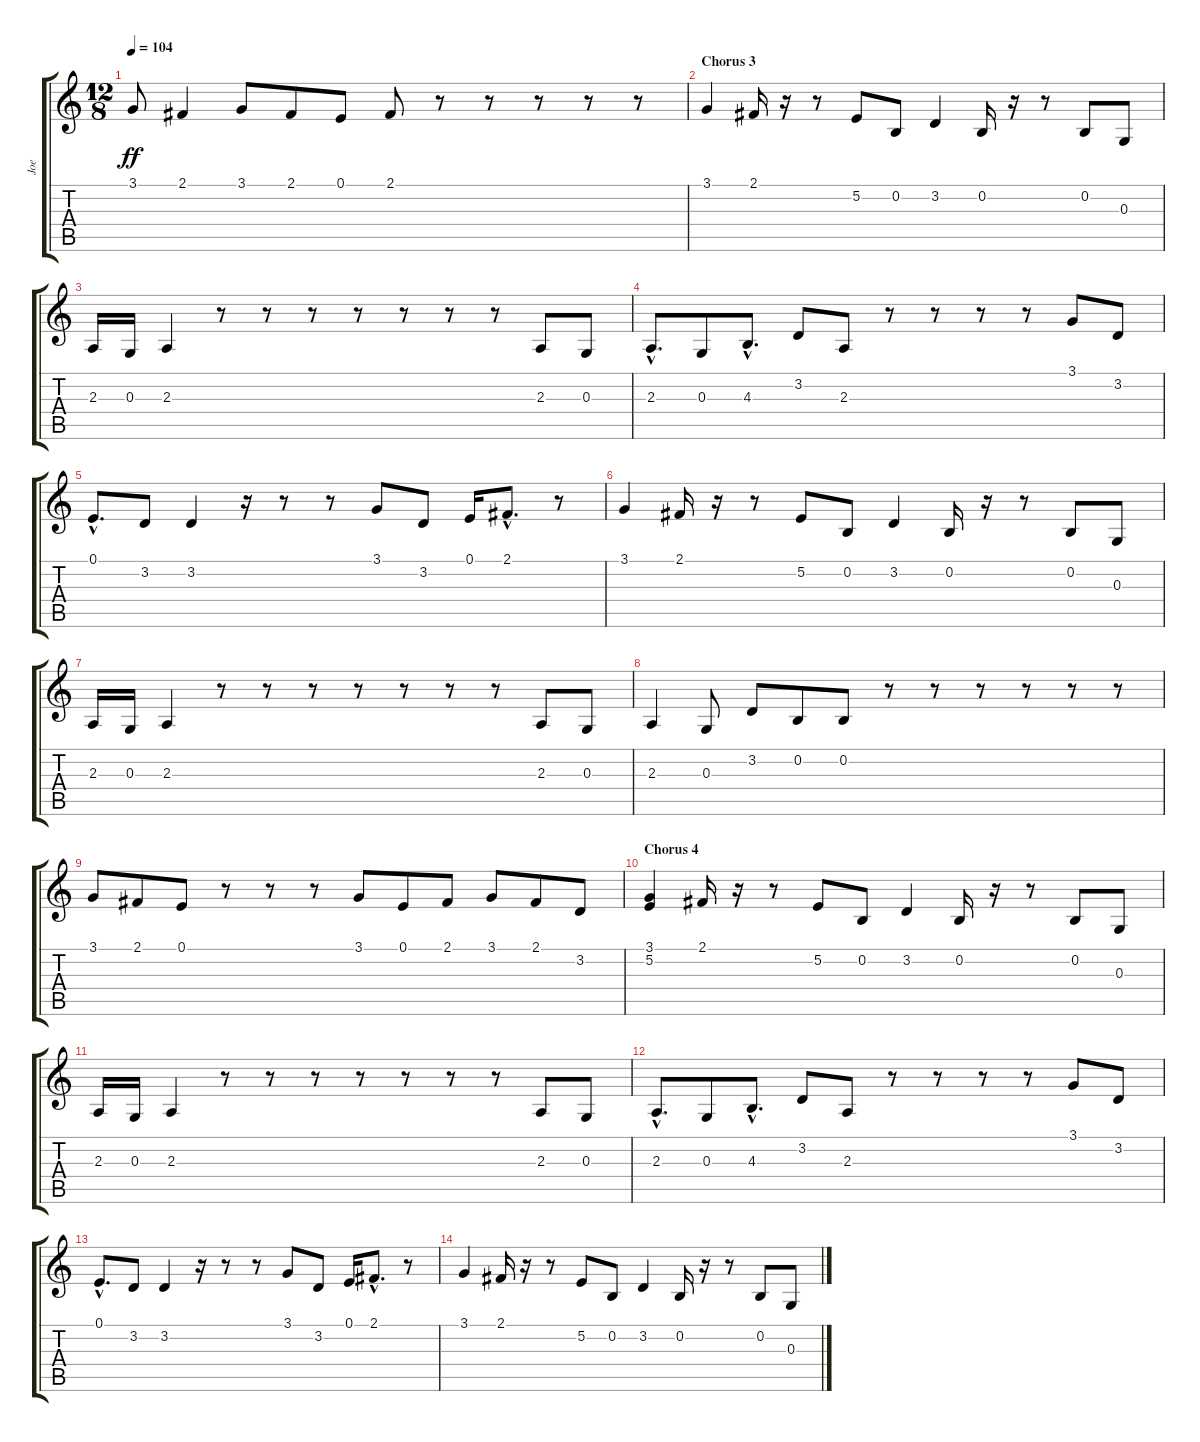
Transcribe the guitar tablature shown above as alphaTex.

\track ("Joe" "Joe") {instrument altosax}
\staff {score tabs}
\tuning (E4 B3 G3 D3 A2 E2) {hide}
\ts (12 8)
\tempo 104
\clef g2
\ks c
3.1.8{dy ff} 2.1.4 3.1.8 2.1.8 0.1.8 2.1.8 r.8 r.8 r.8 r.8 r.8 |
\section ("" "Chorus 3")
3.1.4 2.1.16 r.16 r.8 5.2.8 0.2.8 3.2.4 0.2.16 r.16 r.8 0.2.8 0.3.8 |
2.3.16 0.3.16 2.3.4 r.8 r.8 r.8 r.8 r.8 r.8 r.8 2.3.8 0.3.8 |
2.3{hac}.8{d} 0.3.8 4.3{hac}.8{d} 3.2.8 2.3.8 r.8 r.8 r.8 r.8 3.1.8 3.2.8 |
0.1{hac}.8{d} 3.2.8 3.2.4 r.16 r.8 r.8 3.1.8 3.2.8 0.1.16 2.1{hac}.8{d} r.8 |
3.1.4 2.1.16 r.16 r.8 5.2.8 0.2.8 3.2.4 0.2.16 r.16 r.8 0.2.8 0.3.8 |
2.3.16 0.3.16 2.3.4 r.8 r.8 r.8 r.8 r.8 r.8 r.8 2.3.8 0.3.8 |
2.3.4 0.3.8 3.2.8 0.2.8 0.2.8 r.8 r.8 r.8 r.8 r.8 r.8 |
3.1.8 2.1.8 0.1.8 r.8 r.8 r.8 3.1.8 0.1.8 2.1.8 3.1.8 2.1.8 3.2.8 |
\section ("" "Chorus 4")
(3.1 5.2).4 2.1.16 r.16 r.8 5.2.8 0.2.8 3.2.4 0.2.16 r.16 r.8 0.2.8 0.3.8 |
2.3.16 0.3.16 2.3.4 r.8 r.8 r.8 r.8 r.8 r.8 r.8 2.3.8 0.3.8 |
2.3{hac}.8{d} 0.3.8 4.3{hac}.8{d} 3.2.8 2.3.8 r.8 r.8 r.8 r.8 3.1.8 3.2.8 |
0.1{hac}.8{d volume 10} 3.2.8 3.2.4 r.16 r.8 r.8{volume 6} 3.1.8 3.2.8 0.1.16 2.1{hac}.8{d} r.8 |
3.1.4{volume 3} 2.1.16 r.16 r.8 5.2.8 0.2.8 3.2.4{volume 0} 0.2.16 r.16 r.8 0.2.8 0.3.8
